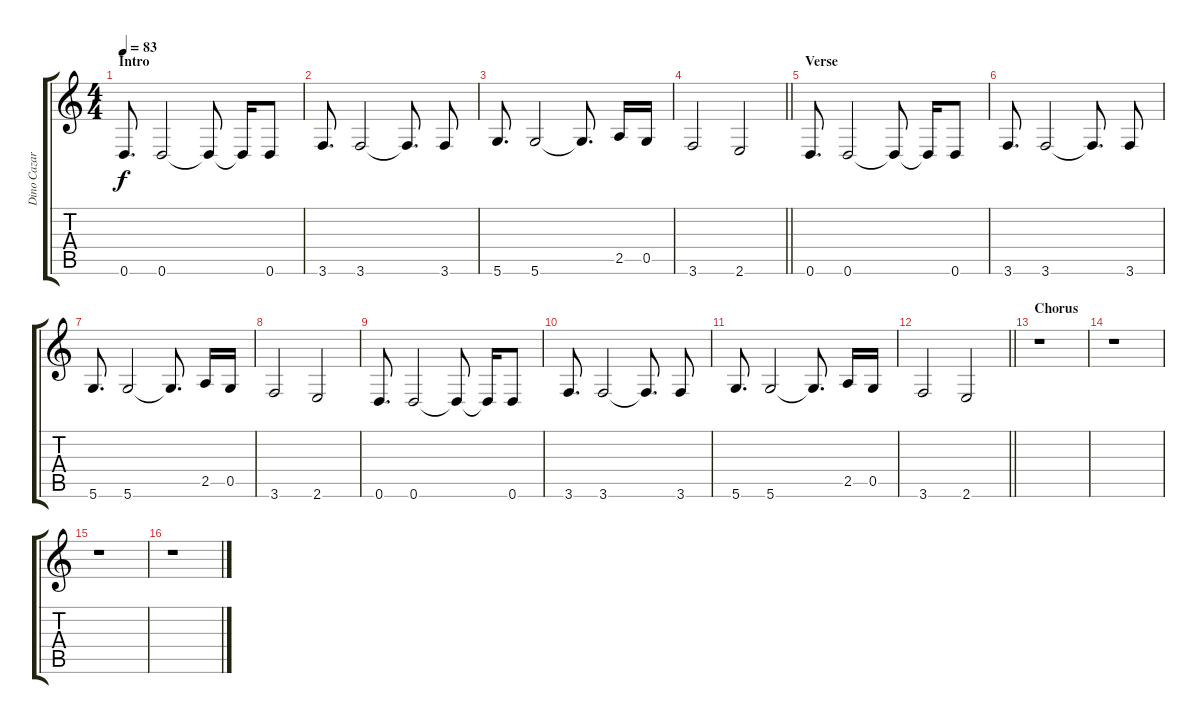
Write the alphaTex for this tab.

\track ("Dino Cazares 1" "Dino Cazar") {instrument acousticguitarsteel}
\staff {score tabs}
\tuning (D4 A3 F3 C3 G2 D2) {hide}
\ts (4 4)
\section ("" "Intro")
\tempo 83
\clef g2
\ks c
0.6.8{d dy f instrument acousticguitarsteel} 0.6.2 0.6{t}.8 0.6{t}.16 0.6.8 |
3.6.8{d} 3.6.2 3.6{t}.8{d} 3.6.8 |
5.6.8{d} 5.6.2 5.6{t}.8{d} 2.5.16 0.5.16 |
\barLineRight lightlight
3.6.2 2.6.2 |
\section ("" "Verse ")
0.6.8{d} 0.6.2 0.6{t}.8 0.6{t}.16 0.6.8 |
3.6.8{d} 3.6.2 3.6{t}.8{d} 3.6.8 |
5.6.8{d} 5.6.2 5.6{t}.8{d} 2.5.16 0.5.16 |
3.6.2 2.6.2 |
0.6.8{d} 0.6.2 0.6{t}.8 0.6{t}.16 0.6.8 |
3.6.8{d} 3.6.2 3.6{t}.8{d} 3.6.8 |
5.6.8{d} 5.6.2 5.6{t}.8{d} 2.5.16 0.5.16 |
\barLineRight lightlight
3.6.2 2.6.2 |
\section ("" "Chorus")
r.1 |
r.1 |
r.1 |
r.1
